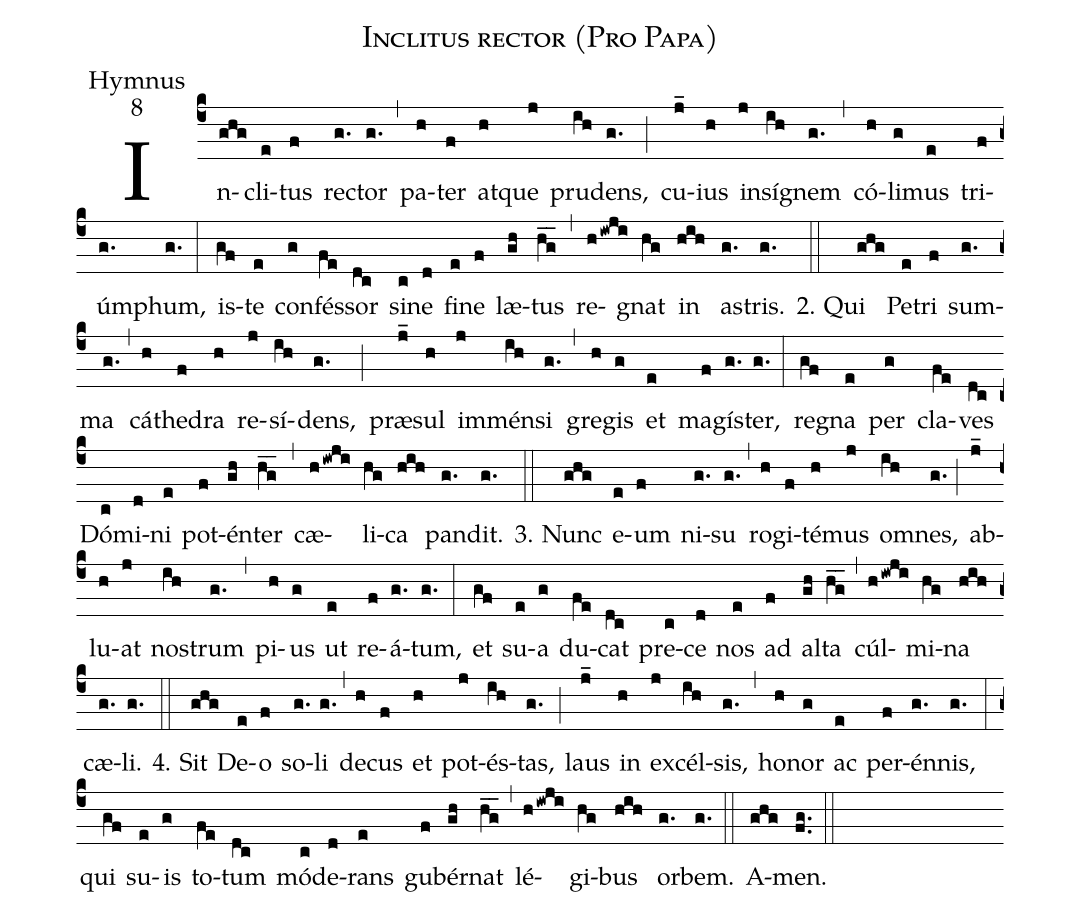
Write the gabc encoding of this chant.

name:Inclitus rector (Pro Papa);
office-part:Hymnus;
mode:8;
%%
(c4)In(ghg)cli(e)tus(f) rec(g.)tor(g.) (,) pa(h)ter(f) at(h)que(j) pru(ih)dens,(g.) (;)
cu(j_)ius(h) in(j)sí(ih)gnem(g.) (,) có(h)li(g)mus(e) tri(f)úm(g.)phum,(g.) (:)
is(gf)te(e) con(g)fés(fe)sor(dc) si(c)ne(d) fi(e)ne(f) læ(gh)tus(hg__) (,)
re(hiwji)gnat(hg) in(hih) as(g.)tris.(g.) (::)
2. Qui(ghg) Pe(e)tri(f) sum(g.)ma(g.) (,) cá(h)the(f)dra(h) re(j)sí(ih)dens,(g.) (;)
præ(j_)sul(h) im(j)mén(ih)si(g.) (,) gre(h)gis(g) et(e) ma(f)gís(g.)ter,(g.) (:)
re(gf)gna(e) per(g) cla(fe)ves(dc) Dó(c)mi(d)ni(e) pot(f)én(gh)ter(hg__) (,)
cæ(hiwji)li(hg)ca(hih) pan(g.)dit.(g.) (::)

3. Nunc(ghg) e(e)um(f) ni(g.)su(g.) (,) ro(h)gi(f)té(h)mus(j) om(ih)nes,(g.) (;)
ab(j_)lu(h)at(j) nos(ih)trum(g.) (,) pi(h)us(g) ut(e) re(f)á(g.)tum,(g.) (:)
et(gf) su(e)a(g) du(fe)cat(dc) pre(c)ce(d) nos(e) ad(f) al(gh)ta(hg__) (,)
cúl(hiwji)mi(hg)na(hih) cæ(g.)li.(g.) (::)

4. Sit(ghg) De(e)o(f) so(g.)li(g.) (,) de(h)cus(f) et(h) pot(j)és(ih)tas,(g.) (;)
laus(j_) in(h) ex(j)cél(ih)sis,(g.) (,) ho(h)nor(g) ac(e) per(f)én(g.)nis,(g.) (:)
qui(gf) su(e)is(g) to(fe)tum(dc) mó(c)de(d)rans(e) gu(f)bér(gh)nat(hg__) (,)
lé(hiwji)gi(hg)bus(hih) or(g.)bem.(g.) (::)
A(ghg)men.(fg..) (::)
